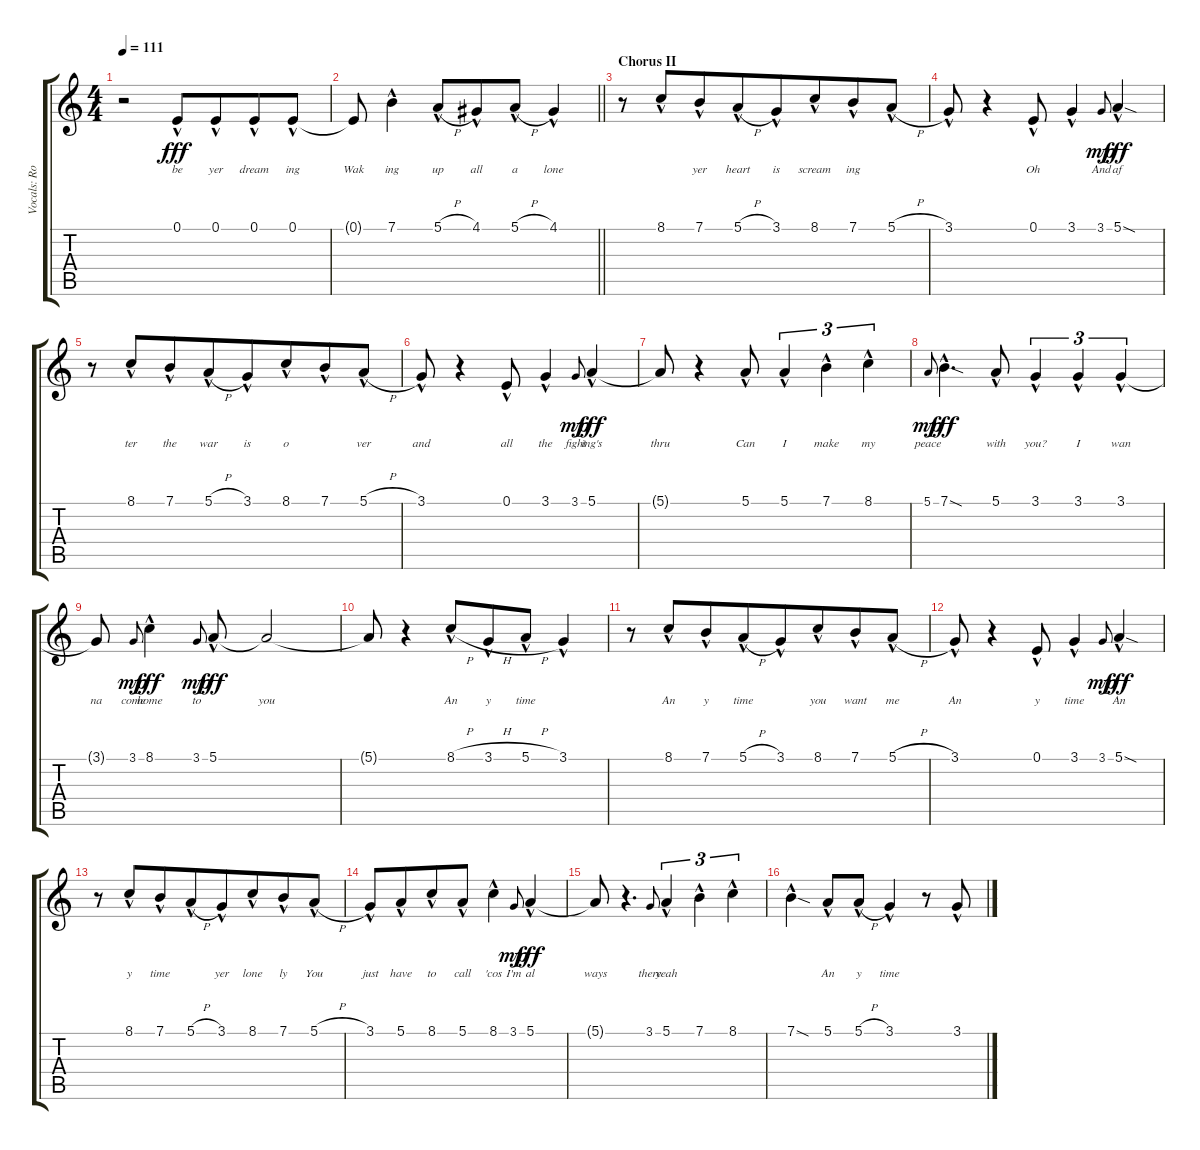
\track ("Vocals: Robin" "Vocals: Ro") {instrument lead2sawtooth}
\staff {score tabs}
\tuning (E4 B3 G3 D3 A2 E2) {hide}
\ts (4 4)
\tempo 111
\clef g2
\ks c
r.2{dy fff} 0.1{hac}.8{lyrics (0 "be") lyrics (1 "") lyrics (2 "") lyrics (3 "") lyrics (4 "")} 0.1{hac}.8{lyrics (0 "yer") lyrics (1 "") lyrics (2 "") lyrics (3 "") lyrics (4 "") beam merge} 0.1{hac}.8{lyrics (0 "dream") lyrics (1 "") lyrics (2 "") lyrics (3 "") lyrics (4 "")} 0.1{hac}.8{lyrics (0 "ing") lyrics (1 "") lyrics (2 "") lyrics (3 "") lyrics (4 "")} |
\barLineRight lightlight
0.1{t}.8{lyrics (0 "Wak") lyrics (1 "") lyrics (2 "") lyrics (3 "") lyrics (4 "")} 7.1{hac}.4{lyrics (0 "ing") lyrics (1 "") lyrics (2 "") lyrics (3 "") lyrics (4 "")} 5.1{h hac}.8{lyrics (0 "up") lyrics (1 "") lyrics (2 "") lyrics (3 "") lyrics (4 "") beam merge} 4.1{hac}.8{lyrics (0 "all") lyrics (1 "") lyrics (2 "") lyrics (3 "") lyrics (4 "")} 5.1{h hac}.8{lyrics (0 "a") lyrics (1 "") lyrics (2 "") lyrics (3 "") lyrics (4 "")} 4.1{hac}.4{lyrics (0 "lone") lyrics (1 "") lyrics (2 "") lyrics (3 "") lyrics (4 "")} |
\section ("" "Chorus II")
r.8 8.1{hac}.8{lyrics (0 "") lyrics (1 "") lyrics (2 "") lyrics (3 "") lyrics (4 "") beam merge} 7.1{hac}.8{lyrics (0 "yer") lyrics (1 "") lyrics (2 "") lyrics (3 "") lyrics (4 "")} 5.1{h hac}.8{lyrics (0 "heart") lyrics (1 "") lyrics (2 "") lyrics (3 "") lyrics (4 "") beam merge} 3.1{hac}.8{lyrics (0 "is") lyrics (1 "") lyrics (2 "") lyrics (3 "") lyrics (4 "")} 8.1{hac}.8{lyrics (0 "scream") lyrics (1 "") lyrics (2 "") lyrics (3 "") lyrics (4 "") beam merge} 7.1{hac}.8{lyrics (0 "ing") lyrics (1 "") lyrics (2 "") lyrics (3 "") lyrics (4 "")} 5.1{h hac}.8{lyrics (0 "") lyrics (1 "") lyrics (2 "") lyrics (3 "") lyrics (4 "")} |
3.1{hac}.8{lyrics (0 "") lyrics (1 "") lyrics (2 "") lyrics (3 "") lyrics (4 "")} r.4 0.1{hac}.8{lyrics (0 "Oh") lyrics (1 "") lyrics (2 "") lyrics (3 "") lyrics (4 "")} 3.1{hac}.4{lyrics (0 "") lyrics (1 "") lyrics (2 "") lyrics (3 "") lyrics (4 "")} 3.1.8{lyrics (0 "And") lyrics (1 "") lyrics (2 "") lyrics (3 "") lyrics (4 "") gr onbeat dy mp} 5.1{sod hac}.4{lyrics (0 "af") lyrics (1 "") lyrics (2 "") lyrics (3 "") lyrics (4 "") dy fff} |
r.8 8.1{hac}.8{lyrics (0 "ter") lyrics (1 "") lyrics (2 "") lyrics (3 "") lyrics (4 "") beam merge} 7.1{hac}.8{lyrics (0 "the") lyrics (1 "") lyrics (2 "") lyrics (3 "") lyrics (4 "")} 5.1{h hac}.8{lyrics (0 "war") lyrics (1 "") lyrics (2 "") lyrics (3 "") lyrics (4 "") beam merge} 3.1{hac}.8{lyrics (0 "is") lyrics (1 "") lyrics (2 "") lyrics (3 "") lyrics (4 "")} 8.1{hac}.8{lyrics (0 "o") lyrics (1 "") lyrics (2 "") lyrics (3 "") lyrics (4 "") beam merge} 7.1{hac}.8{lyrics (0 "") lyrics (1 "") lyrics (2 "") lyrics (3 "") lyrics (4 "")} 5.1{h hac}.8{lyrics (0 "ver") lyrics (1 "") lyrics (2 "") lyrics (3 "") lyrics (4 "")} |
3.1{hac}.8{lyrics (0 "and") lyrics (1 "") lyrics (2 "") lyrics (3 "") lyrics (4 "")} r.4 0.1{hac}.8{lyrics (0 "all") lyrics (1 "") lyrics (2 "") lyrics (3 "") lyrics (4 "")} 3.1{hac}.4{lyrics (0 "the") lyrics (1 "") lyrics (2 "") lyrics (3 "") lyrics (4 "")} 3.1.8{lyrics (0 "fight") lyrics (1 "") lyrics (2 "") lyrics (3 "") lyrics (4 "") gr onbeat dy mp} 5.1{hac}.4{lyrics (0 "ing's") lyrics (1 "") lyrics (2 "") lyrics (3 "") lyrics (4 "") dy fff} |
5.1{t}.8{lyrics (0 "thru") lyrics (1 "") lyrics (2 "") lyrics (3 "") lyrics (4 "")} r.4 5.1{hac}.8{lyrics (0 "Can") lyrics (1 "") lyrics (2 "") lyrics (3 "") lyrics (4 "")} 5.1{hac}.4{tu (3 2) lyrics (0 "I") lyrics (1 "") lyrics (2 "") lyrics (3 "") lyrics (4 "")} 7.1{hac}.4{tu (3 2) lyrics (0 "make") lyrics (1 "") lyrics (2 "") lyrics (3 "") lyrics (4 "")} 8.1{hac}.4{tu (3 2) lyrics (0 "my") lyrics (1 "") lyrics (2 "") lyrics (3 "") lyrics (4 "")} |
5.1.8{lyrics (0 "peace") lyrics (1 "") lyrics (2 "") lyrics (3 "") lyrics (4 "") gr onbeat dy mp} 7.1{sod hac}.4{d lyrics (0 "") lyrics (1 "") lyrics (2 "") lyrics (3 "") lyrics (4 "") dy fff} 5.1{hac}.8{lyrics (0 "with") lyrics (1 "") lyrics (2 "") lyrics (3 "") lyrics (4 "")} 3.1{hac}.4{tu (3 2) lyrics (0 "you?") lyrics (1 "") lyrics (2 "") lyrics (3 "") lyrics (4 "")} 3.1{hac}.4{tu (3 2) lyrics (0 "I") lyrics (1 "") lyrics (2 "") lyrics (3 "") lyrics (4 "")} 3.1{hac}.4{tu (3 2) lyrics (0 "wan") lyrics (1 "") lyrics (2 "") lyrics (3 "") lyrics (4 "")} |
3.1{t}.8{lyrics (0 "na") lyrics (1 "") lyrics (2 "") lyrics (3 "") lyrics (4 "")} 3.1.8{lyrics (0 "come") lyrics (1 "") lyrics (2 "") lyrics (3 "") lyrics (4 "") gr onbeat dy mp} 8.1{hac}.4{lyrics (0 "home") lyrics (1 "") lyrics (2 "") lyrics (3 "") lyrics (4 "") dy fff} 3.1.8{lyrics (0 "to") lyrics (1 "") lyrics (2 "") lyrics (3 "") lyrics (4 "") gr onbeat dy mp} 5.1{hac}.8{lyrics (0 "") lyrics (1 "") lyrics (2 "") lyrics (3 "") lyrics (4 "") dy fff} 5.1{t}.2{lyrics (0 "you") lyrics (1 "") lyrics (2 "") lyrics (3 "") lyrics (4 "")} |
5.1{t}.8{lyrics (0 "") lyrics (1 "") lyrics (2 "") lyrics (3 "") lyrics (4 "")} r.4 8.1{h hac}.8{lyrics (0 "An") lyrics (1 "") lyrics (2 "") lyrics (3 "") lyrics (4 "") beam merge} 3.1{h hac}.8{lyrics (0 "y") lyrics (1 "") lyrics (2 "") lyrics (3 "") lyrics (4 "")} 5.1{h hac}.8{lyrics (0 "time") lyrics (1 "") lyrics (2 "") lyrics (3 "") lyrics (4 "")} 3.1{hac}.4{lyrics (0 "") lyrics (1 "") lyrics (2 "") lyrics (3 "") lyrics (4 "")} |
r.8 8.1{hac}.8{lyrics (0 "An") lyrics (1 "") lyrics (2 "") lyrics (3 "") lyrics (4 "") beam merge} 7.1{hac}.8{lyrics (0 "y") lyrics (1 "") lyrics (2 "") lyrics (3 "") lyrics (4 "")} 5.1{h hac}.8{lyrics (0 "time") lyrics (1 "") lyrics (2 "") lyrics (3 "") lyrics (4 "") beam merge} 3.1{hac}.8{lyrics (0 "") lyrics (1 "") lyrics (2 "") lyrics (3 "") lyrics (4 "")} 8.1{hac}.8{lyrics (0 "you") lyrics (1 "") lyrics (2 "") lyrics (3 "") lyrics (4 "") beam merge} 7.1{hac}.8{lyrics (0 "want") lyrics (1 "") lyrics (2 "") lyrics (3 "") lyrics (4 "")} 5.1{h hac}.8{lyrics (0 "me") lyrics (1 "") lyrics (2 "") lyrics (3 "") lyrics (4 "")} |
3.1{hac}.8{lyrics (0 "An") lyrics (1 "") lyrics (2 "") lyrics (3 "") lyrics (4 "")} r.4 0.1{hac}.8{lyrics (0 "y") lyrics (1 "") lyrics (2 "") lyrics (3 "") lyrics (4 "")} 3.1{hac}.4{lyrics (0 "time") lyrics (1 "") lyrics (2 "") lyrics (3 "") lyrics (4 "")} 3.1.8{lyrics (0 "") lyrics (1 "") lyrics (2 "") lyrics (3 "") lyrics (4 "") gr onbeat dy mp} 5.1{sod hac}.4{lyrics (0 "An") lyrics (1 "") lyrics (2 "") lyrics (3 "") lyrics (4 "") dy fff} |
r.8 8.1{hac}.8{lyrics (0 "y") lyrics (1 "") lyrics (2 "") lyrics (3 "") lyrics (4 "") beam merge} 7.1{hac}.8{lyrics (0 "time") lyrics (1 "") lyrics (2 "") lyrics (3 "") lyrics (4 "")} 5.1{h hac}.8{lyrics (0 "") lyrics (1 "") lyrics (2 "") lyrics (3 "") lyrics (4 "") beam merge} 3.1{hac}.8{lyrics (0 "yer") lyrics (1 "") lyrics (2 "") lyrics (3 "") lyrics (4 "")} 8.1{hac}.8{lyrics (0 "lone") lyrics (1 "") lyrics (2 "") lyrics (3 "") lyrics (4 "") beam merge} 7.1{hac}.8{lyrics (0 "ly") lyrics (1 "") lyrics (2 "") lyrics (3 "") lyrics (4 "")} 5.1{h hac}.8{lyrics (0 "You") lyrics (1 "") lyrics (2 "") lyrics (3 "") lyrics (4 "")} |
3.1{hac}.8{lyrics (0 "just") lyrics (1 "") lyrics (2 "") lyrics (3 "") lyrics (4 "")} 5.1{hac}.8{lyrics (0 "have") lyrics (1 "") lyrics (2 "") lyrics (3 "") lyrics (4 "") beam merge} 8.1{hac}.8{lyrics (0 "to") lyrics (1 "") lyrics (2 "") lyrics (3 "") lyrics (4 "")} 5.1{hac}.8{lyrics (0 "call") lyrics (1 "") lyrics (2 "") lyrics (3 "") lyrics (4 "")} 8.1{hac}.4{lyrics (0 "'cos") lyrics (1 "") lyrics (2 "") lyrics (3 "") lyrics (4 "")} 3.1.8{lyrics (0 "I'm") lyrics (1 "") lyrics (2 "") lyrics (3 "") lyrics (4 "") gr onbeat dy mp} 5.1{hac}.4{lyrics (0 "al") lyrics (1 "") lyrics (2 "") lyrics (3 "") lyrics (4 "") dy fff} |
5.1{t}.8{lyrics (0 "ways") lyrics (1 "") lyrics (2 "") lyrics (3 "") lyrics (4 "")} r.4{d} 3.1.8{lyrics (0 "there") lyrics (1 "") lyrics (2 "") lyrics (3 "") lyrics (4 "") gr onbeat} 5.1{hac}.4{tu (3 2) lyrics (0 "yeah") lyrics (1 "") lyrics (2 "") lyrics (3 "") lyrics (4 "")} 7.1{hac}.4{tu (3 2) lyrics (0 "") lyrics (1 "") lyrics (2 "") lyrics (3 "") lyrics (4 "")} 8.1{hac}.4{tu (3 2) lyrics (0 "") lyrics (1 "") lyrics (2 "") lyrics (3 "") lyrics (4 "")} |
7.1{sod hac}.4{lyrics (0 "") lyrics (1 "") lyrics (2 "") lyrics (3 "") lyrics (4 "")} 5.1{hac}.8{lyrics (0 "An") lyrics (1 "") lyrics (2 "") lyrics (3 "") lyrics (4 "")} 5.1{h hac}.8{lyrics (0 "y") lyrics (1 "") lyrics (2 "") lyrics (3 "") lyrics (4 "")} 3.1{hac}.4{lyrics (0 "time") lyrics (1 "") lyrics (2 "") lyrics (3 "") lyrics (4 "")} r.8 3.1{hac}.8{lyrics (0 "") lyrics (1 "") lyrics (2 "") lyrics (3 "") lyrics (4 "")}
